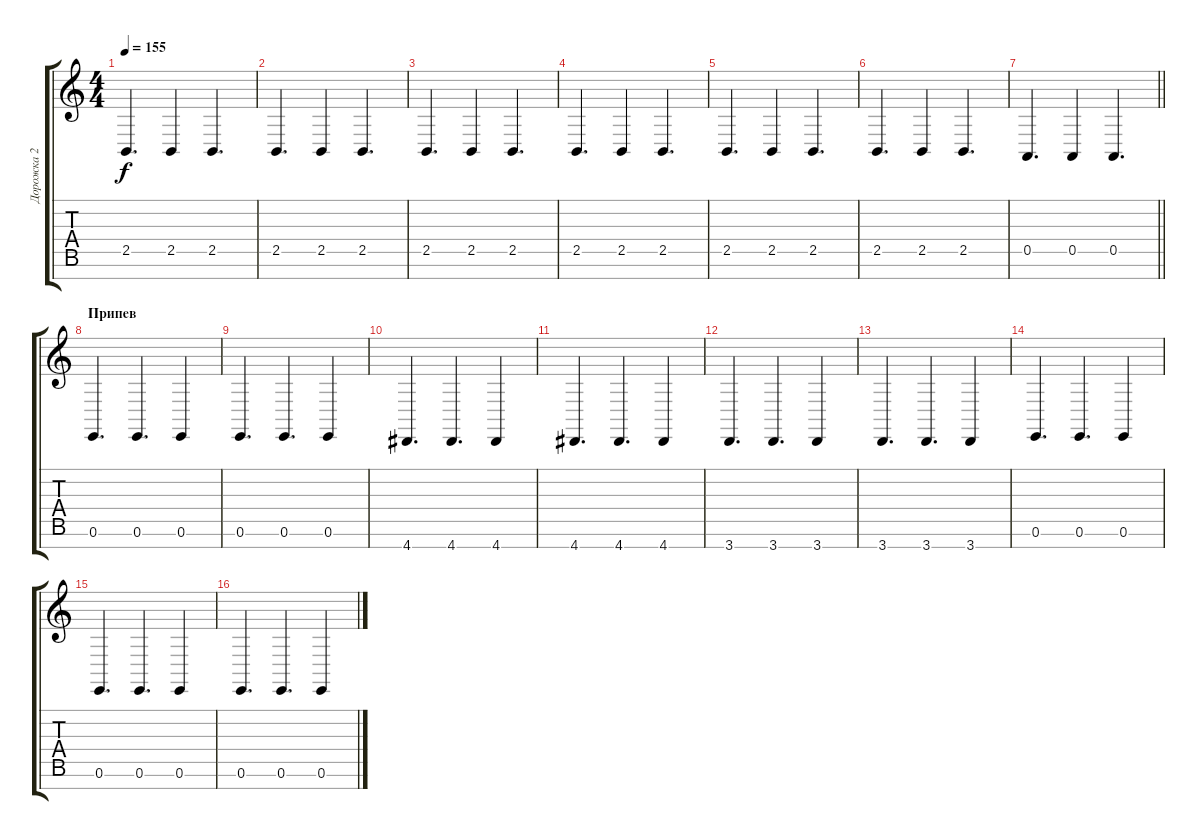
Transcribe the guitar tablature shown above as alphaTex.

\track ("Дорожка 2" "Дорожка 2") {instrument acousticgrandpiano}
\staff {score tabs}
\tuning (E4 B3 G3 D3 A2 E2 B1) {hide}
\ts (4 4)
\tempo 155
\clef g2
\ks c
2.5.4{d dy f} 2.5.4 2.5.4{d} |
2.5.4{d} 2.5.4 2.5.4{d} |
2.5.4{d} 2.5.4 2.5.4{d} |
2.5.4{d} 2.5.4 2.5.4{d} |
2.5.4{d} 2.5.4 2.5.4{d} |
2.5.4{d} 2.5.4 2.5.4{d} |
\barLineRight lightlight
0.5.4{d} 0.5.4 0.5.4{d} |
\section ("" "Припев")
0.6.4{d} 0.6.4{d} 0.6.4 |
0.6.4{d} 0.6.4{d} 0.6.4 |
4.7.4{d} 4.7.4{d} 4.7.4 |
4.7.4{d} 4.7.4{d} 4.7.4 |
3.7.4{d} 3.7.4{d} 3.7.4 |
3.7.4{d} 3.7.4{d} 3.7.4 |
0.6.4{d} 0.6.4{d} 0.6.4 |
0.6.4{d} 0.6.4{d} 0.6.4 |
0.6.4{d} 0.6.4{d} 0.6.4
